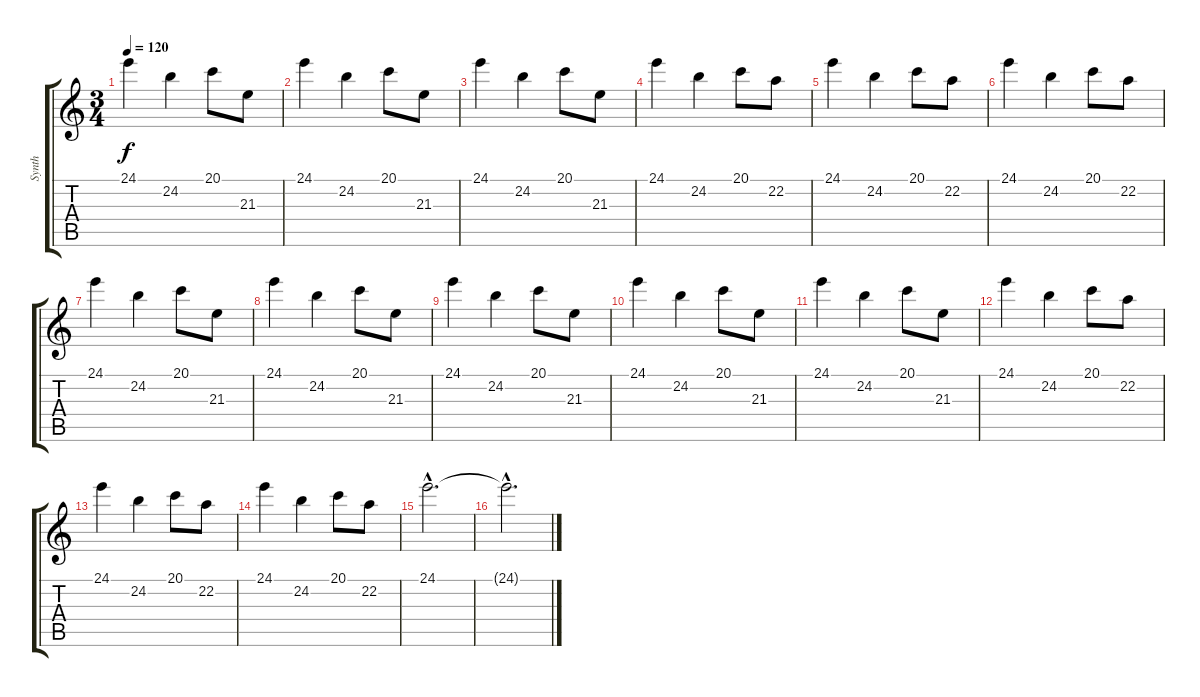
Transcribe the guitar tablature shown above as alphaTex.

\track ("Synth" "Synth") {instrument vibraphone}
\staff {score tabs}
\tuning (E4 B3 G3 D3 A2 E2) {hide}
\ts (3 4)
\tempo 120
\clef g2
\ks c
24.1.4{dy f} 24.2.4 20.1.8 21.3.8 |
24.1.4 24.2.4 20.1.8 21.3.8 |
24.1.4 24.2.4 20.1.8 21.3.8 |
24.1.4 24.2.4 20.1.8 22.2.8 |
24.1.4 24.2.4 20.1.8 22.2.8 |
24.1.4 24.2.4 20.1.8 22.2.8 |
24.1.4 24.2.4 20.1.8 21.3.8 |
24.1.4 24.2.4 20.1.8 21.3.8 |
24.1.4 24.2.4 20.1.8 21.3.8 |
24.1.4 24.2.4 20.1.8 21.3.8 |
24.1.4 24.2.4 20.1.8 21.3.8 |
24.1.4 24.2.4 20.1.8 22.2.8 |
24.1.4 24.2.4 20.1.8 22.2.8 |
24.1.4 24.2.4 20.1.8 22.2.8 |
24.1{hac}.2{d} |
24.1{hac t}.2{d}
